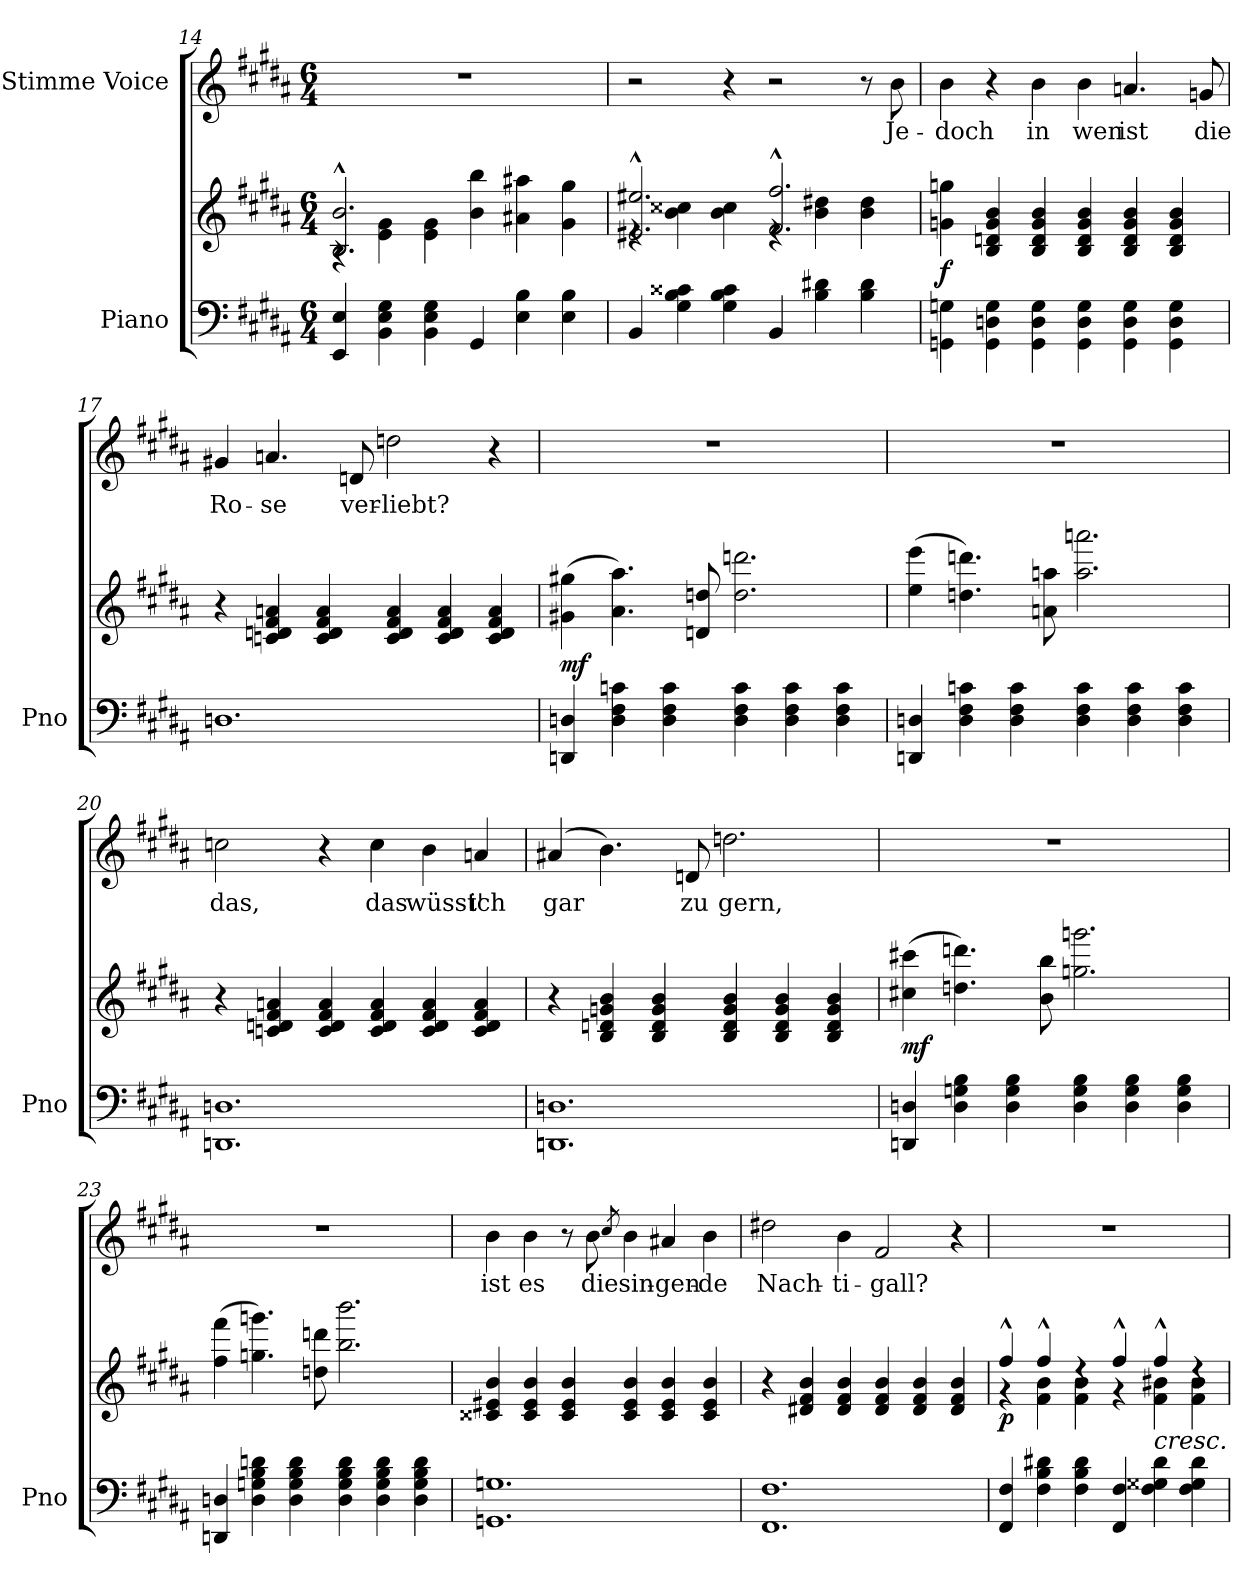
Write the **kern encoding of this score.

**kern	**kern	**dynam	**kern	**text
*part2	*part2	*part2	*part1	*part1
*staff3	*staff2	*staff2/3	*staff1	*staff1
*I"Piano	*	*	*I"Stimme Voice	*
*I'Pno	*	*	*	*
*clefF4	*clefG2	*	*clefG2	*
*k[f#c#g#d#a#]	*k[f#c#g#d#a#]	*	*k[f#c#g#d#a#]	*
*M6/4	*M6/4	*	*M6/4	*
=14	=14	=14	=14	=14
*	*^	*	*	*
4EE/ 4E/	2.B/^^ 2.b/^^	4rA	.	1.r	.
4BB\ 4E\ 4G#\	.	4e\ 4g#\	.	.	.
4BB\ 4E\ 4G#\	.	4e\ 4g#\	.	.	.
4GG#/	4b\ 4bb\	2.ryy	.	.	.
4E\ 4B\	4a#X\ 4aa#X\	.	.	.	.
4E\ 4B\	4g#\ 4gg#\	.	.	.	.
=15	=15	=15	=15	=15	=15
4BB/	2.e#X/^^ 2.ee#X/^^	4re	.	2r	.
4G#\ 4B\ 4c##X\	.	4b\ 4cc##X\	.	.	.
4G#\ 4B\ 4c##\	.	4b\ 4cc##\	.	4r	.
4BB/	2.f#/^^ 2.ff#/^^	4re	.	2r	.
4B\ 4d#X\	.	4b\ 4dd#X\	.	.	.
4B\ 4d#\	.	4b\ 4dd#\	.	8r	.
!	!	!	!	!	!LO:LY:b
.	.	.	.	8b\	Je-
*	*v	*v	*	*	*
!!LO:PB:g=z
=16	=16	=16	=16	=16
!	!	!LO:DY:b	!	!LO:LY:b
4GGn\ 4Gn\	4gn\ 4ggn\	f	4b\	-doch
4GG\ 4Dn\ 4G\	4B/ 4dn/ 4g/ 4b/	.	4r	.
!	!	!	!	!LO:LY:b
4GG\ 4D\ 4G\	4B/ 4d/ 4g/ 4b/	.	4b\	in
!	!	!	!	!LO:LY:b
4GG\ 4D\ 4G\	4B/ 4d/ 4g/ 4b/	.	4b\	wen
!	!	!	!	!LO:LY:b
4GG\ 4D\ 4G\	4B/ 4d/ 4g/ 4b/	.	4.an/	ist
4GG\ 4D\ 4G\	4B/ 4d/ 4g/ 4b/	.	.	.
!	!	!	!	!LO:LY:b
.	.	.	8gn/	die
=17	=17	=17	=17	=17
!	!	!	!	!LO:LY:b
1.Dn	4r	.	4g#X/	Ro-
!	!	!	!	!LO:LY:b
.	4cn/ 4dn/ 4f#/ 4an/	.	4.an/	-se
.	4c/ 4d/ 4f#/ 4a/	.	.	.
!	!	!	!	!LO:LY:b
.	.	.	8dn/	ver-
!	!	!	!	!LO:LY:b
.	4c/ 4d/ 4f#/ 4a/	.	2ddn\	-liebt?
.	4c/ 4d/ 4f#/ 4a/	.	.	.
.	4c/ 4d/ 4f#/ 4a/	.	4r	.
=18	=18	=18	=18	=18
!	!	!LO:DY:b	!	!
4DDn/ 4Dn/	(>4g#X\ 4gg#X\	mf	1.r	.
4D\ 4F#\ 4cn\	4.a#\ 4.aa#\)	.	.	.
4D\ 4F#\ 4c\	.	.	.	.
.	8dn/ 8ddn/	.	.	.
4D\ 4F#\ 4c\	2.dd\ 2.dddn\	.	.	.
4D\ 4F#\ 4c\	.	.	.	.
4D\ 4F#\ 4c\	.	.	.	.
=19	=19	=19	=19	=19
4DDn/ 4Dn/	(>4ee\ 4eee\	.	1.r	.
4D\ 4F#\ 4cn\	4.ddn\ 4.dddn\)	.	.	.
4D\ 4F#\ 4c\	.	.	.	.
.	8an\ 8aan\	.	.	.
4D\ 4F#\ 4c\	2.aa\ 2.aaan\	.	.	.
4D\ 4F#\ 4c\	.	.	.	.
4D\ 4F#\ 4c\	.	.	.	.
!!LO:LB:g=z
=20	=20	=20	=20	=20
!	!	!	!	!LO:LY:b
1.DDn 1.Dn	4r	.	2ccn\	das,
.	4cn/ 4dn/ 4f#/ 4an/	.	.	.
.	4c/ 4d/ 4f#/ 4a/	.	4r	.
!	!	!	!	!LO:LY:b
.	4c/ 4d/ 4f#/ 4a/	.	4cc\	das
!	!	!	!	!LO:LY:b
.	4c/ 4d/ 4f#/ 4a/	.	4b\	wüsst'
!	!	!	!	!LO:LY:b
.	4c/ 4d/ 4f#/ 4a/	.	4an/	ich
=21	=21	=21	=21	=21
!	!	!	!	!LO:LY:b
1.DDn 1.Dn	4r	.	(>4a#X/	gar
.	4B/ 4dn/ 4gn/ 4b/	.	4.b\)	.
.	4B/ 4d/ 4g/ 4b/	.	.	.
!	!	!	!	!LO:LY:b
.	.	.	8dn/	zu
!	!	!	!	!LO:LY:b
.	4B/ 4d/ 4g/ 4b/	.	2.ddn\	gern,
.	4B/ 4d/ 4g/ 4b/	.	.	.
.	4B/ 4d/ 4g/ 4b/	.	.	.
=22	=22	=22	=22	=22
!	!	!LO:DY:b	!	!
4DDn/ 4Dn/	(>4cc#X\ 4ccc#X\	mf	1.r	.
4D\ 4Gn\ 4B\	4.ddn\ 4.dddn\)	.	.	.
4D\ 4G\ 4B\	.	.	.	.
.	8b\ 8bb\	.	.	.
4D\ 4G\ 4B\	2.ggn\ 2.gggn\	.	.	.
4D\ 4G\ 4B\	.	.	.	.
4D\ 4G\ 4B\	.	.	.	.
=23	=23	=23	=23	=23
4DDn/ 4Dn/	(>4ff#\ 4fff#\	.	1.r	.
4D\ 4Gn\ 4B\ 4dn\	4.ggn\ 4.gggn\)	.	.	.
4D\ 4G\ 4B\ 4d\	.	.	.	.
.	8ddn\ 8dddn\	.	.	.
4D\ 4G\ 4B\ 4d\	2.bb\ 2.bbb\	.	.	.
4D\ 4G\ 4B\ 4d\	.	.	.	.
4D\ 4G\ 4B\ 4d\	.	.	.	.
!!LO:LB:g=z
=24	=24	=24	=24	=24
!	!	!	!	!LO:LY:b
1.GGn 1.Gn	4c##X/ 4e#X/ 4b/	.	4b\	ist
!	!	!	!	!LO:LY:b
.	4c##/ 4e#/ 4b/	.	4b\	es
.	4c##/ 4e#/ 4b/	.	8r	.
!	!	!	!	!LO:LY:b
.	.	.	8b\	die
.	.	.	8qcc#/	.
!	!	!	!	!LO:LY:b
.	4c##/ 4e#/ 4b/	.	4b\	sin-
!	!	!	!	!LO:LY:b
.	4c##/ 4e#/ 4b/	.	4a#X/	-gen-
!	!	!	!	!LO:LY:b
.	4c##/ 4e#/ 4b/	.	4b\	-de
=25	=25	=25	=25	=25
!	!	!	!	!LO:LY:b
1.FF# 1.F#	4r	.	2dd#X\	Nach-
.	4d#X/ 4f#/ 4b/	.	.	.
!	!	!	!	!LO:LY:b
.	4d#/ 4f#/ 4b/	.	4b\	-ti-
!	!	!	!	!LO:LY:b
.	4d#/ 4f#/ 4b/	.	2f#/	-gall?
.	4d#/ 4f#/ 4b/	.	.	.
.	4d#/ 4f#/ 4b/	.	4r	.
=26	=26	=26	=26	=26
*	*^	*	*	*
!	!	!	!LO:DY:b	!	!
4FF#/ 4F#/	4ff#^^/	4r	p	1.r	.
4F#\ 4B\ 4d#X\	4ff#^^/	4f#\ 4b\	.	.	.
4F#\ 4B\ 4d#\	4rdd	4f#\ 4b\	.	.	.
4FF#/ 4F#/	4ff#^^/	4r	.	.	.
!	!LO:TX:b:i:t=cresc.	!	!	!	!
4F#\ 4G##X\ 4d#\	4ff#^^/	4f#\ 4b#X\	.	.	.
4F#\ 4G##\ 4d#\	4rdd	4f#\ 4b#\	.	.	.
*	*v	*v	*	*	*
=	=	=	=	=
*-	*-	*-	*-	*-
